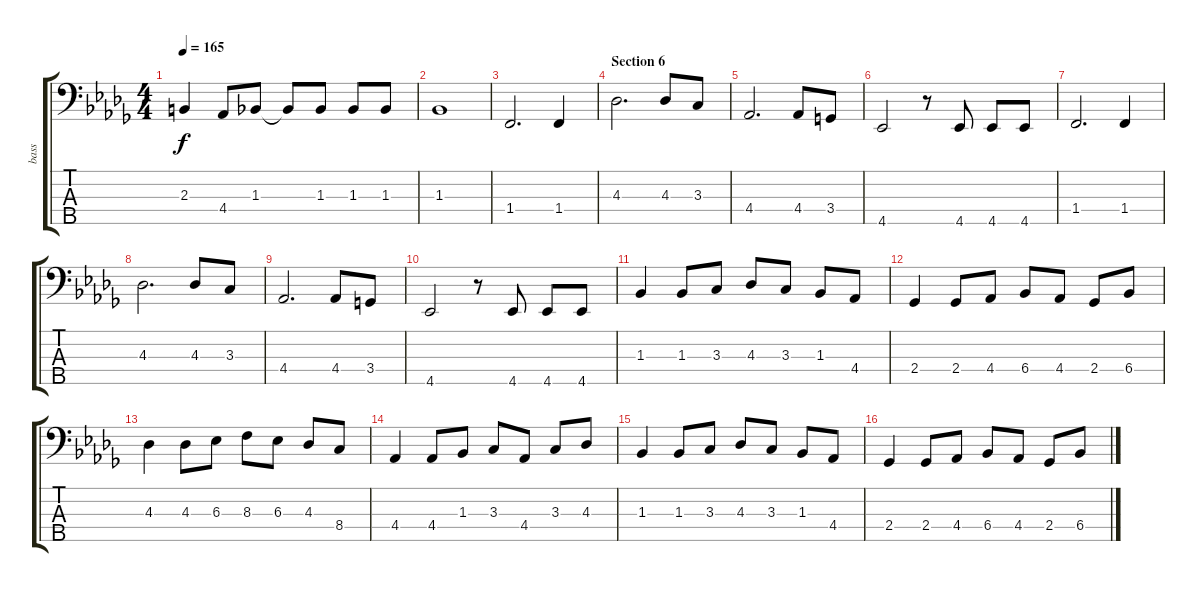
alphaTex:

\track ("bass" "bass") {instrument electricbassfinger}
\staff {score tabs}
\tuning (G2 D2 A1 E1 B0) {hide}
\ts (4 4)
\tempo 165
\clef f4
\ks db
2.3.4{dy f} 4.4.8 1.3.8 1.3{t}.8 1.3.8 1.3.8 1.3.8 |
1.3.1 |
1.4.2{d} 1.4.4 |
\section ("" "Section 6")
4.3.2{d} 4.3.8 3.3.8 |
4.4.2{d} 4.4.8 3.4.8 |
4.5.2 r.8 4.5.8 4.5.8 4.5.8 |
1.4.2{d} 1.4.4 |
4.3.2{d} 4.3.8 3.3.8 |
4.4.2{d} 4.4.8 3.4.8 |
4.5.2 r.8 4.5.8 4.5.8 4.5.8 |
1.3.4 1.3.8 3.3.8 4.3.8 3.3.8 1.3.8 4.4.8 |
2.4.4 2.4.8 4.4.8 6.4.8 4.4.8 2.4.8 6.4.8 |
4.3.4 4.3.8 6.3.8 8.3.8 6.3.8 4.3.8 8.4.8 |
4.4.4 4.4.8 1.3.8 3.3.8 4.4.8 3.3.8 4.3.8 |
1.3.4 1.3.8 3.3.8 4.3.8 3.3.8 1.3.8 4.4.8 |
2.4.4 2.4.8 4.4.8 6.4.8 4.4.8 2.4.8 6.4.8
